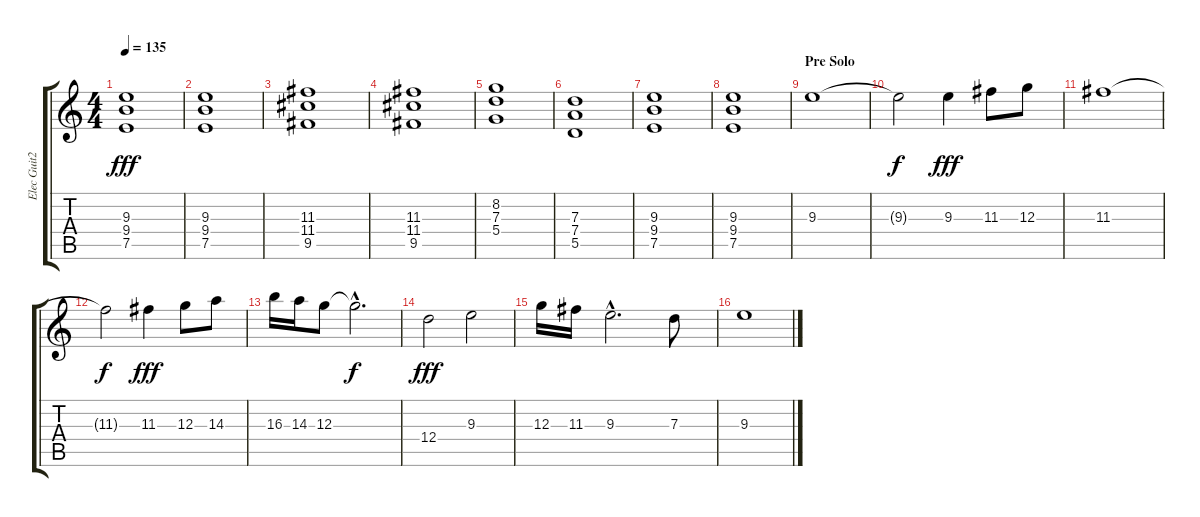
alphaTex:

\track ("Elec Guit2" "Elec Guit2") {instrument overdrivenguitar}
\staff {score tabs}
\tuning (E4 B3 G3 D3 A2 E2) {hide}
\ts (4 4)
\tempo 135
\clef g2
\ks c
(9.3 9.4 7.5).1{dy fff volume 11 instrument overdrivenguitar} |
(9.3 9.4 7.5).1 |
(11.3 11.4 9.5).1 |
(11.3 11.4 9.5).1 |
(8.2 7.3 5.4).1 |
(7.3 7.4 5.5).1 |
(9.3 9.4 7.5).1 |
(9.3 9.4 7.5).1 |
\section ("" "Pre Solo")
9.3.1 |
9.3{t}.2{dy f} 9.3.4{dy fff} 11.3.8 12.3.8 |
11.3.1 |
11.3{t}.2{dy f} 11.3.4{dy fff} 12.3.8 14.3.8 |
16.3.16 14.3.16 12.3.8 12.3{hac t}.2{d dy f} |
12.4.2{dy fff} 9.3.2 |
12.3.16 11.3.16 9.3{hac}.2{d} 7.3.8 |
9.3.1
